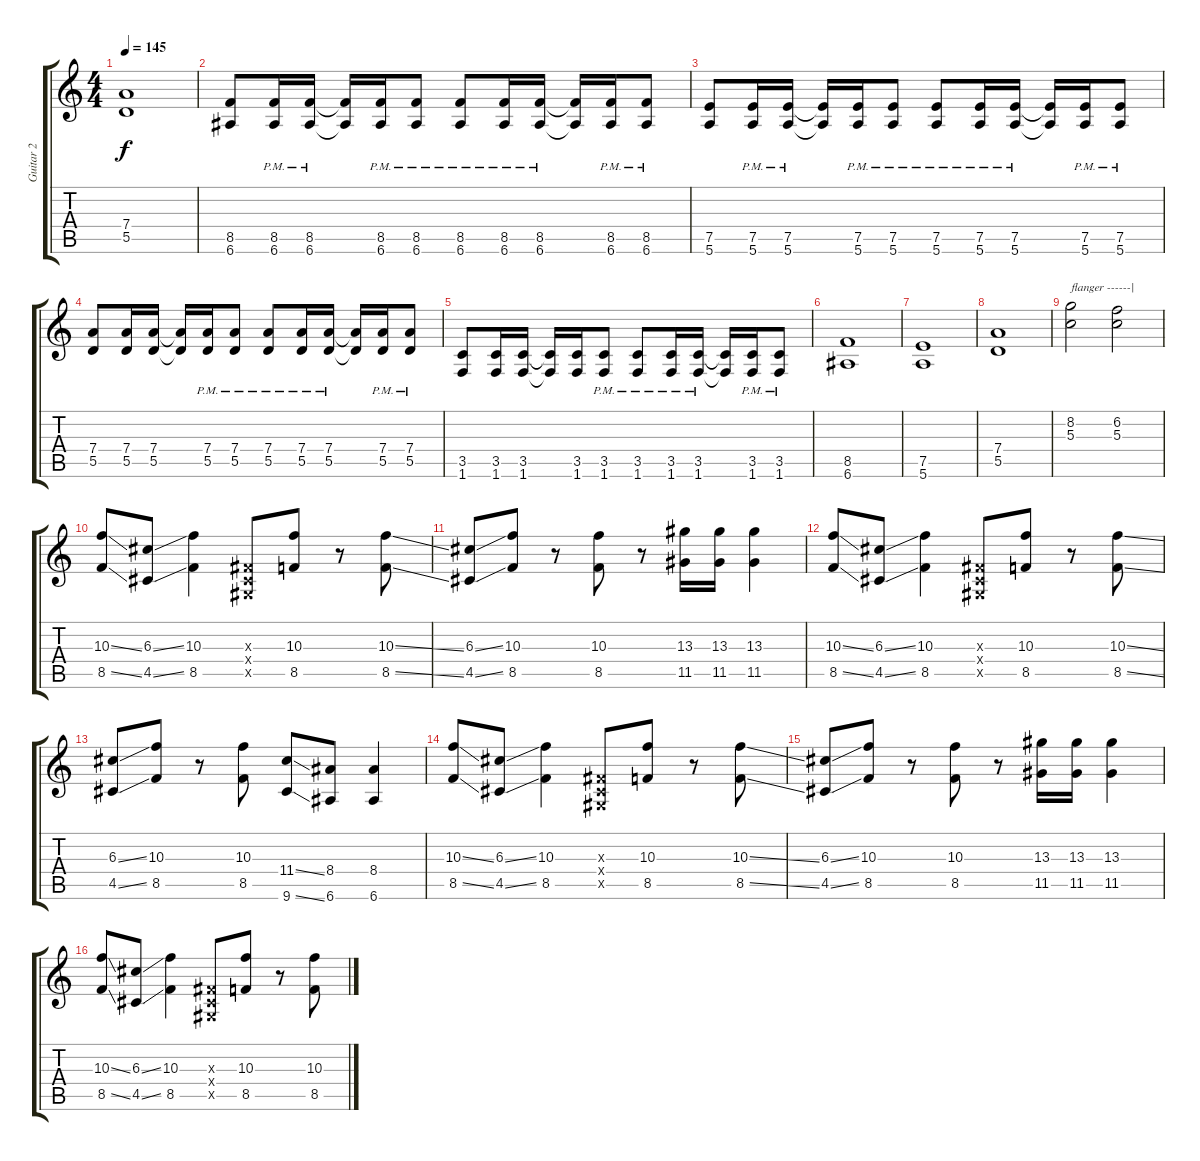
\track ("Guitar 2" "Guitar 2") {instrument distortionguitar}
\staff {score tabs}
\tuning (E4 B3 G3 D3 A2 E2) {hide}
\ts (4 4)
\tempo 145
\clef g2
\ks c
(7.4{t} 5.5{t}).1{dy f} |
(8.5 6.6).8 (8.5{pm} 6.6{pm}).16 (8.5{pm} 6.6{pm}).16 (8.5{t} 6.6{t}).16 (8.5{pm} 6.6{pm}).16 (8.5{pm} 6.6{pm}).8 (8.5{pm} 6.6{pm}).8 (8.5{pm} 6.6{pm}).16 (8.5{pm} 6.6{pm}).16 (8.5{t} 6.6{t}).16 (8.5{pm} 6.6{pm}).16 (8.5{pm} 6.6).8 |
(7.5 5.6).8 (7.5{pm} 5.6{pm}).16 (7.5{pm} 5.6{pm}).16 (7.5{t} 5.6{t}).16 (7.5{pm} 5.6{pm}).16 (7.5{pm} 5.6{pm}).8 (7.5{pm} 5.6{pm}).8 (7.5{pm} 5.6{pm}).16 (7.5{pm} 5.6{pm}).16 (7.5{t} 5.6{t}).16 (7.5{pm} 5.6{pm}).16 (7.5{pm} 5.6{pm}).8 |
(7.4 5.5).8 (7.4 5.5).16 (7.4 5.5).16 (7.4{t} 5.5{t}).16 (7.4{pm} 5.5{pm}).16 (7.4{pm} 5.5{pm}).8 (7.4{pm} 5.5{pm}).8 (7.4{pm} 5.5{pm}).16 (7.4{pm} 5.5{pm}).16 (7.4{t} 5.5{t}).16 (7.4{pm} 5.5{pm}).16 (7.4{pm} 5.5{pm}).8 |
(3.5 1.6).8 (3.5 1.6).16 (3.5 1.6).16 (3.5{t} 1.6{t}).16 (3.5 1.6).16 (3.5{pm} 1.6{pm}).8 (3.5{pm} 1.6{pm}).8 (3.5{pm} 1.6{pm}).16 (3.5{pm} 1.6{pm}).16 (3.5{t} 1.6{t}).16 (3.5{pm} 1.6{pm}).16 (3.5{pm} 1.6{pm}).8 |
(8.5 6.6).1 |
(7.5 5.6).1 |
(7.4 5.5).1 |
(8.2 5.3).2{txt "flanger ------|"} (6.2 5.3).2 |
(10.3{ss} 8.5{ss}).8 (6.3{ss} 4.5{ss}).8 (10.3 8.5).4 (-1.3{x} -1.4{x} -1.5{x}).8 (10.3 8.5).8 r.8 (10.3{ss} 8.5{ss}).8 |
(6.3{ss} 4.5{ss}).8 (10.3 8.5).8 r.8 (10.3 8.5).8 r.8 (13.3 11.5).16 (13.3 11.5).16 (13.3 11.5).4 |
(10.3{ss} 8.5{ss}).8 (6.3{ss} 4.5{ss}).8 (10.3 8.5).4 (-1.3{x} -1.4{x} -1.5{x}).8 (10.3 8.5).8 r.8 (10.3{ss} 8.5{ss}).8 |
(6.3{ss} 4.5{ss}).8 (10.3 8.5).8 r.8 (10.3 8.5).8 (11.4{ss} 9.6{ss}).8 (8.4 6.6).8 (8.4 6.6).4 |
(10.3{ss} 8.5{ss}).8 (6.3{ss} 4.5{ss}).8 (10.3 8.5).4 (-1.3{x} -1.4{x} -1.5{x}).8 (10.3 8.5).8 r.8 (10.3{ss} 8.5{ss}).8 |
(6.3{ss} 4.5{ss}).8 (10.3 8.5).8 r.8 (10.3 8.5).8 r.8 (13.3 11.5).16 (13.3 11.5).16 (13.3 11.5).4 |
(10.3{ss} 8.5{ss}).8 (6.3{ss} 4.5{ss}).8 (10.3 8.5).4 (-1.3{x} -1.4{x} -1.5{x}).8 (10.3 8.5).8 r.8 (10.3{ss} 8.5{ss}).8
